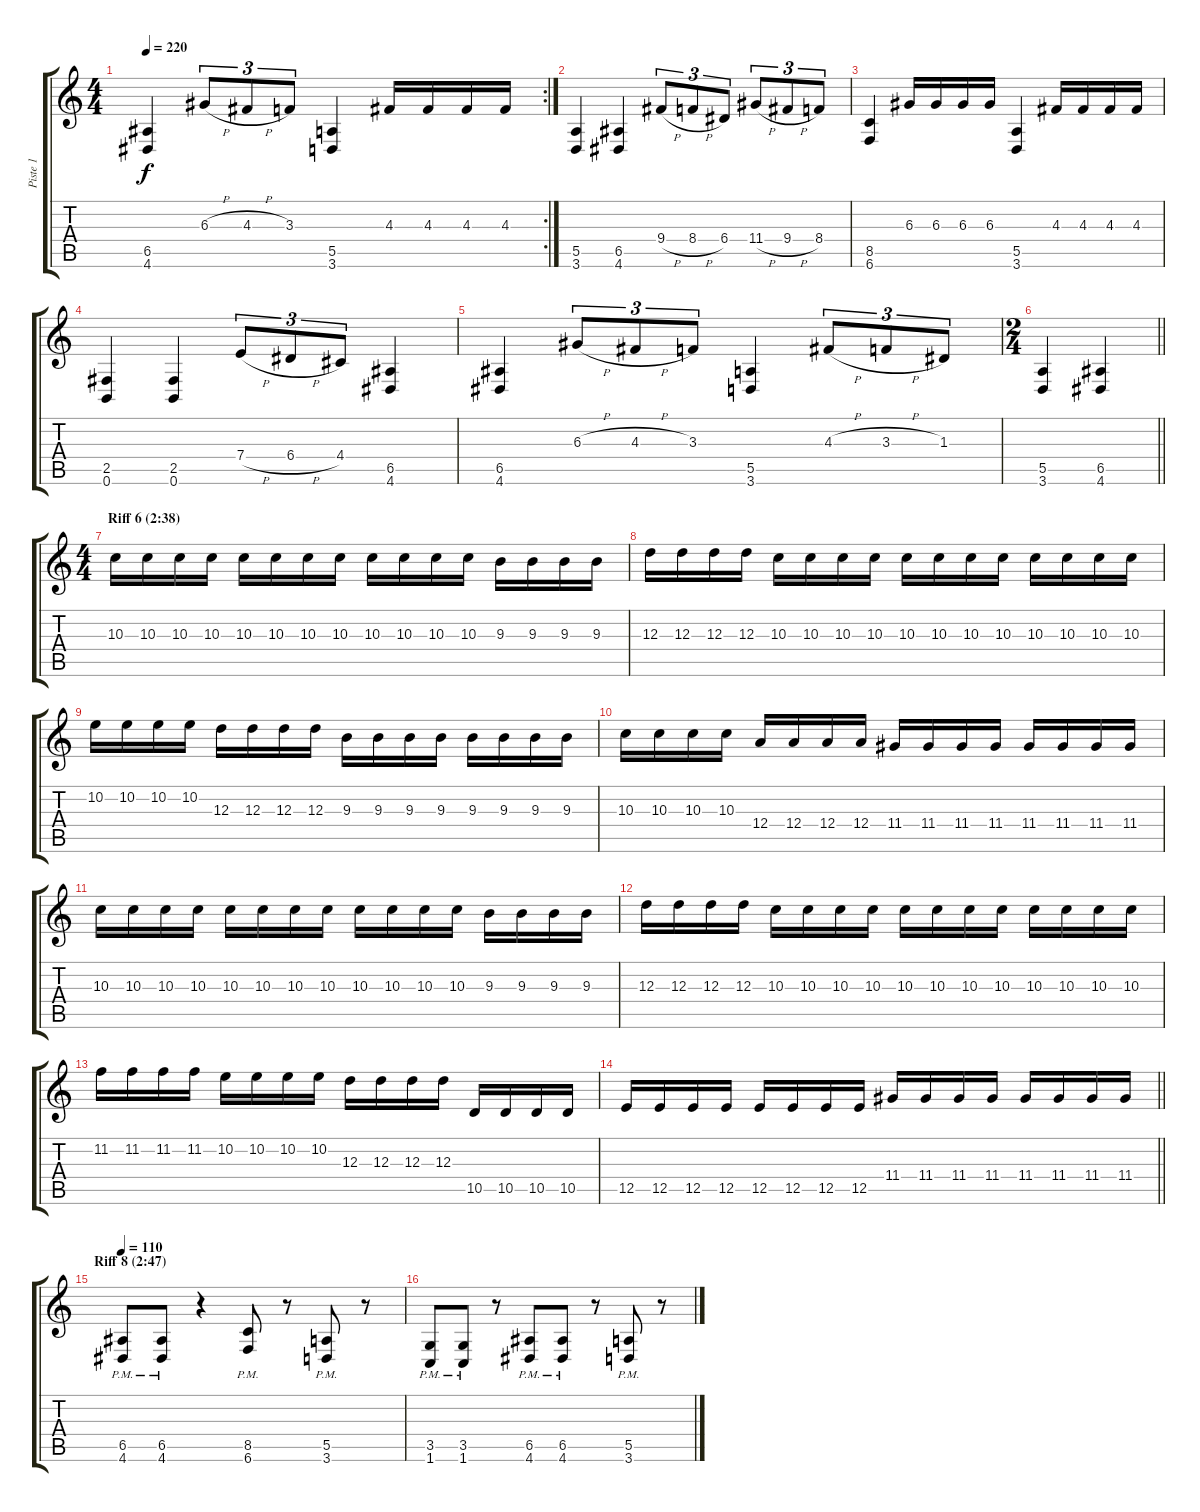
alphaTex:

\track ("Piste 1" "Piste 1") {instrument distortionguitar}
\staff {score tabs}
\tuning (B3 Gb3 D3 A2 E2 B1) {hide}
\rc 2
\ts (4 4)
\tempo 220
\clef g2
\ks c
(6.5 4.6).4{dy f} 6.3{h}.8{tu (3 2)} 4.3{h}.8{tu (3 2)} 3.3.8{tu (3 2)} (5.5 3.6).4 4.3.16 4.3.16 4.3.16 4.3.16 |
(5.5 3.6).4 (6.5 4.6).4 9.4{h}.8{tu (3 2)} 8.4{h}.8{tu (3 2)} 6.4.8{tu (3 2)} 11.4{h}.8{tu (3 2)} 9.4{h}.8{tu (3 2)} 8.4.8{tu (3 2)} |
(8.5 6.6).4 6.3.16 6.3.16 6.3.16 6.3.16 (5.5 3.6).4 4.3.16 4.3.16 4.3.16 4.3.16 |
(2.5 0.6).4 (2.5 0.6).4 7.4{h}.8{tu (3 2)} 6.4{h}.8{tu (3 2)} 4.4.8{tu (3 2)} (6.5 4.6).4 |
(6.5 4.6).4 6.3{h}.8{tu (3 2)} 4.3{h}.8{tu (3 2)} 3.3.8{tu (3 2)} (5.5 3.6).4 4.3{h}.8{tu (3 2)} 3.3{h}.8{tu (3 2)} 1.3.8{tu (3 2)} |
\ts (2 4)
\barLineRight lightlight
(5.5 3.6).4 (6.5 4.6).4 |
\ts (4 4)
\section ("" "Riff 6 (2:38)")
10.3.16 10.3.16 10.3.16 10.3.16 10.3.16 10.3.16 10.3.16 10.3.16 10.3.16 10.3.16 10.3.16 10.3.16 9.3.16 9.3.16 9.3.16 9.3.16 |
12.3.16 12.3.16 12.3.16 12.3.16 10.3.16 10.3.16 10.3.16 10.3.16 10.3.16 10.3.16 10.3.16 10.3.16 10.3.16 10.3.16 10.3.16 10.3.16 |
10.2.16 10.2.16 10.2.16 10.2.16 12.3.16 12.3.16 12.3.16 12.3.16 9.3.16 9.3.16 9.3.16 9.3.16 9.3.16 9.3.16 9.3.16 9.3.16 |
10.3.16 10.3.16 10.3.16 10.3.16 12.4.16 12.4.16 12.4.16 12.4.16 11.4.16 11.4.16 11.4.16 11.4.16 11.4.16 11.4.16 11.4.16 11.4.16 |
10.3.16 10.3.16 10.3.16 10.3.16 10.3.16 10.3.16 10.3.16 10.3.16 10.3.16 10.3.16 10.3.16 10.3.16 9.3.16 9.3.16 9.3.16 9.3.16 |
12.3.16 12.3.16 12.3.16 12.3.16 10.3.16 10.3.16 10.3.16 10.3.16 10.3.16 10.3.16 10.3.16 10.3.16 10.3.16 10.3.16 10.3.16 10.3.16 |
11.2.16 11.2.16 11.2.16 11.2.16 10.2.16 10.2.16 10.2.16 10.2.16 12.3.16 12.3.16 12.3.16 12.3.16 10.5.16 10.5.16 10.5.16 10.5.16 |
\barLineRight lightlight
12.5.16 12.5.16 12.5.16 12.5.16 12.5.16 12.5.16 12.5.16 12.5.16 11.4.16 11.4.16 11.4.16 11.4.16 11.4.16 11.4.16 11.4.16 11.4.16 |
\section ("" "Riff 8 (2:47)")
\tempo 110
(6.5{pm} 4.6{pm}).8 (6.5{pm} 4.6{pm}).8 r.4 (8.5{pm} 6.6{pm}).8 r.8 (5.5{pm} 3.6{pm}).8 r.8 |
(3.5{pm} 1.6{pm}).8 (3.5{pm} 1.6{pm}).8 r.8 (6.5{pm} 4.6{pm}).8{beam merge} (6.5{pm} 4.6{pm}).8 r.8 (5.5{pm} 3.6{pm}).8 r.8
